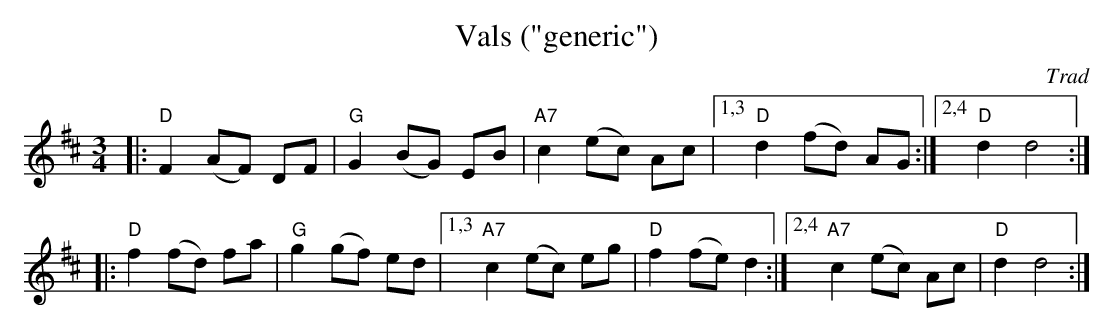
X:1
T: Vals ("generic")
O: Trad
M: 3/4
L: 1/8
K: D
|: "D"F2 (AF) DF | "G"G2 (BG) EB | "A7"c2 (ec) Ac |1,3 "D"d2 (fd) AG :|2,4 "D"d2 d4 :|
|: "D"f2 (fd) fa | "G"g2 (gf) ed |1,3 "A7"c2 (ec) eg | "D"f2 (fe) d2 :|2,4 "A7"c2 (ec) Ac | "D"d2 d4 :|
